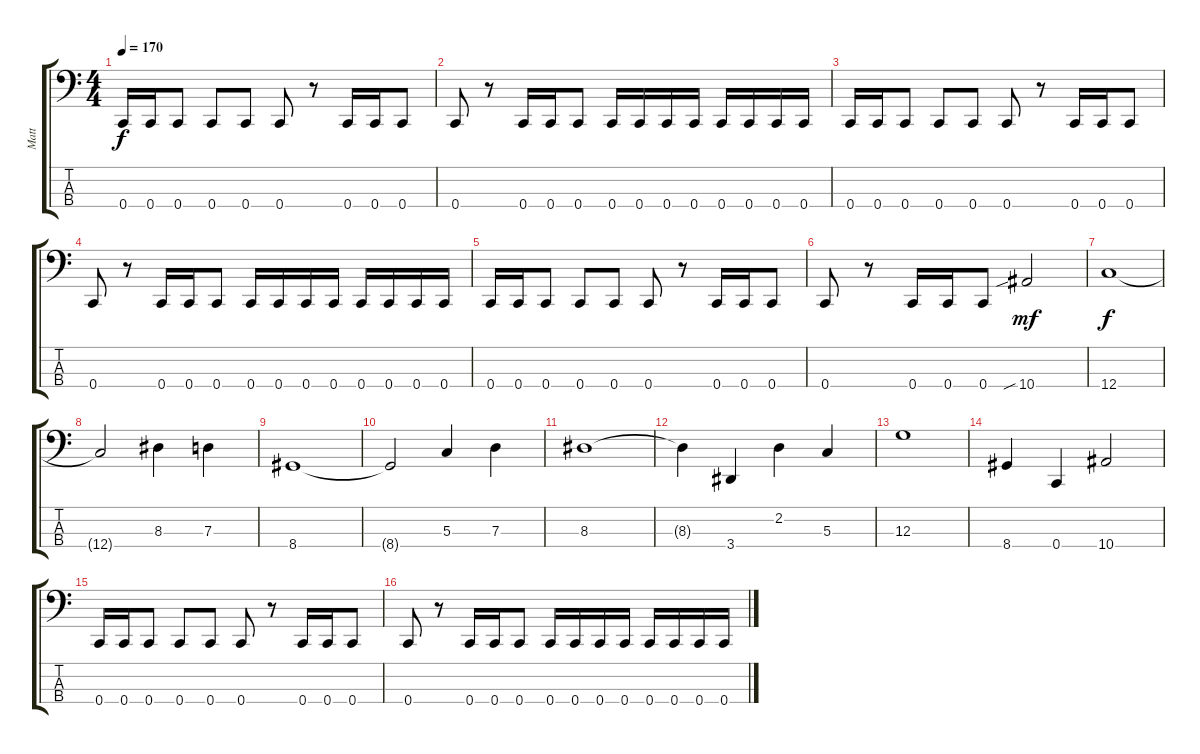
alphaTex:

\track ("Matt" "Matt") {instrument electricbasspick}
\staff {score tabs}
\tuning (F2 C2 G1 C1) {hide}
\ts (4 4)
\tempo 170
\clef f4
\ks c
0.4.16{dy f} 0.4.16 0.4.8 0.4.8 0.4.8 0.4.8 r.8 0.4.16 0.4.16 0.4.8 |
0.4.8 r.8 0.4.16 0.4.16 0.4.8 0.4.16 0.4.16 0.4.16 0.4.16 0.4.16 0.4.16 0.4.16 0.4.16 |
0.4.16 0.4.16 0.4.8 0.4.8 0.4.8 0.4.8 r.8 0.4.16 0.4.16 0.4.8 |
0.4.8 r.8 0.4.16 0.4.16 0.4.8 0.4.16 0.4.16 0.4.16 0.4.16 0.4.16 0.4.16 0.4.16 0.4.16 |
0.4.16 0.4.16 0.4.8 0.4.8 0.4.8 0.4.8 r.8 0.4.16 0.4.16 0.4.8 |
0.4.8 r.8 0.4.16 0.4.16 0.4.8 10.4{sib}.2{dy mf} |
12.4.1{dy f} |
12.4{t}.2 8.3.4 7.3.4 |
8.4.1 |
8.4{t}.2 5.3.4 7.3.4 |
8.3.1 |
8.3{t}.4 3.4.4 2.2.4 5.3.4 |
12.3.1 |
8.4.4 0.4.4 10.4.2 |
0.4.16 0.4.16 0.4.8 0.4.8 0.4.8 0.4.8 r.8 0.4.16 0.4.16 0.4.8 |
0.4.8 r.8 0.4.16 0.4.16 0.4.8 0.4.16 0.4.16 0.4.16 0.4.16 0.4.16 0.4.16 0.4.16 0.4.16
